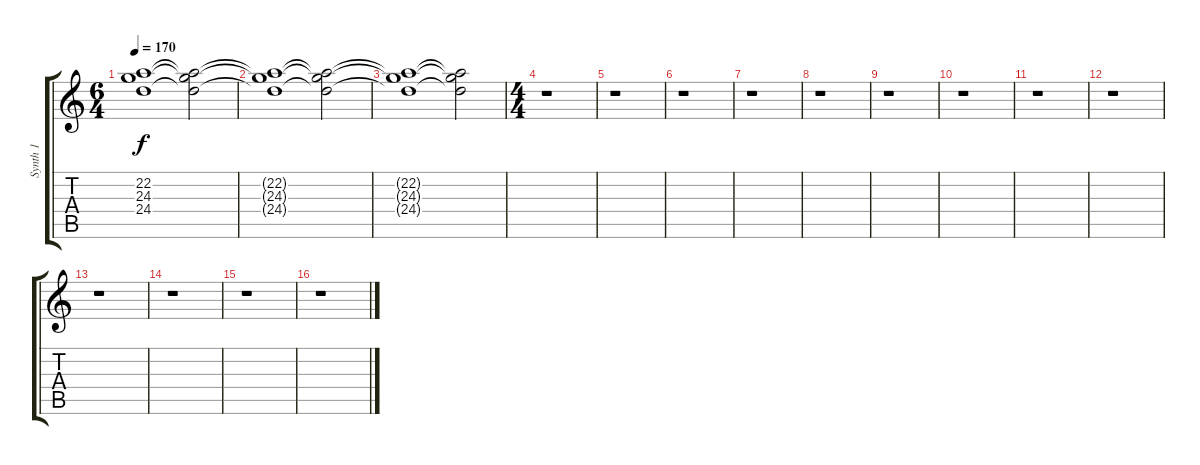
\track ("Synth 1" "Synth 1") {instrument stringensemble1}
\staff {score tabs}
\tuning (E4 B3 G3 D3 A2 E2) {hide}
\ts (6 4)
\tempo 170
\clef g2
\ks c
(22.2{t} 24.3{t} 24.4{t}).1{dy f} (22.2{t} 24.3{t} 24.4{t}).2 |
(22.2{t} 24.3{t} 24.4{t}).1 (22.2{t} 24.3{t} 24.4{t}).2 |
(22.2{t} 24.3{t} 24.4{t}).1 (22.2{t} 24.3{t} 24.4{t}).2 |
\ts (4 4)
r.1 |
r.1 |
r.1 |
r.1 |
r.1 |
r.1 |
r.1 |
r.1 |
r.1 |
r.1 |
r.1 |
r.1 |
r.1
